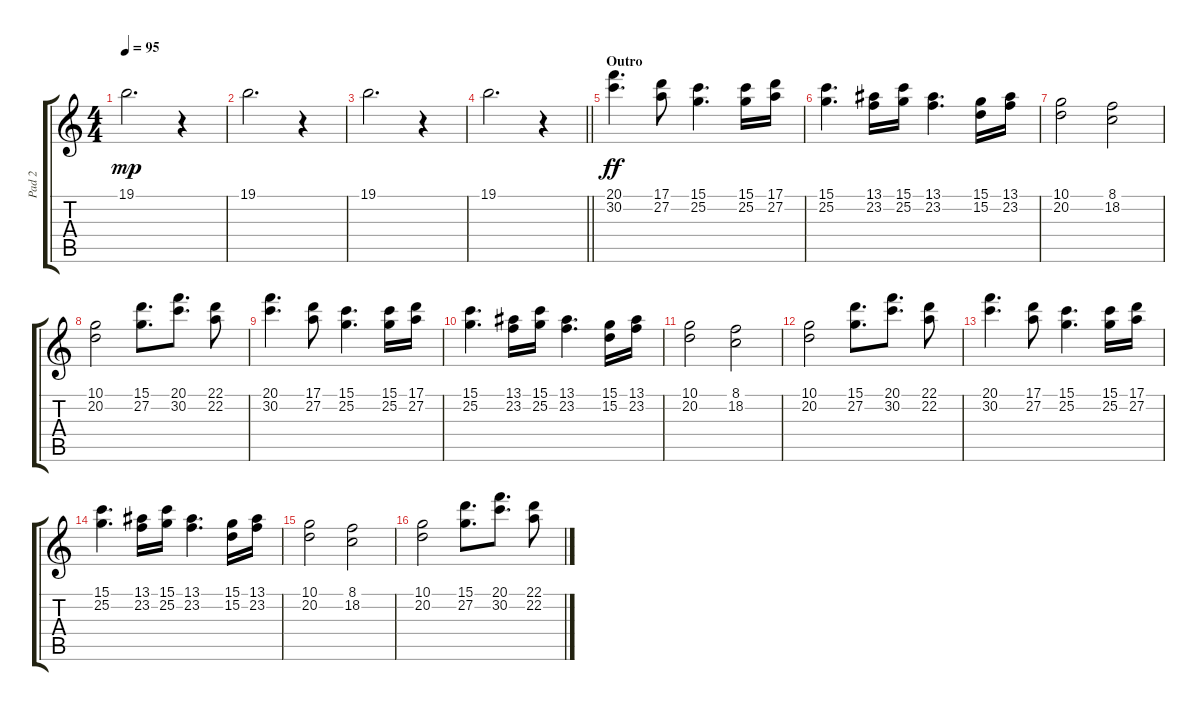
\track ("Pad 2" "Pad 2") {instrument pad8sweep}
\staff {score tabs}
\tuning (E4 B3 G3 D3 A2 E2) {hide}
\ts (4 4)
\tempo 95
\clef g2
\ks c
19.1.2{d dy mp} r.4 |
19.1.2{d} r.4 |
19.1.2{d} r.4 |
\barLineRight lightlight
19.1.2{d} r.4 |
\section ("" "Outro")
(20.1 30.2).4{d dy ff instrument pad2warm} (17.1 27.2).8 (15.1 25.2).4{d} (15.1 25.2).16 (17.1 27.2).16 |
(15.1 25.2).4{d} (13.1 23.2).16 (15.1 25.2).16 (13.1 23.2).4{d} (15.1 15.2).16 (13.1 23.2).16 |
(10.1 20.2).2 (8.1 18.2).2 |
(10.1 20.2).2 (15.1 27.2).8{d} (20.1 30.2).8{d} (22.1 22.2).8 |
(20.1 30.2).4{d} (17.1 27.2).8 (15.1 25.2).4{d} (15.1 25.2).16 (17.1 27.2).16 |
(15.1 25.2).4{d} (13.1 23.2).16 (15.1 25.2).16 (13.1 23.2).4{d} (15.1 15.2).16 (13.1 23.2).16 |
(10.1 20.2).2 (8.1 18.2).2 |
(10.1 20.2).2 (15.1 27.2).8{d} (20.1 30.2).8{d} (22.1 22.2).8 |
(20.1 30.2).4{d} (17.1 27.2).8 (15.1 25.2).4{d} (15.1 25.2).16 (17.1 27.2).16 |
(15.1 25.2).4{d} (13.1 23.2).16 (15.1 25.2).16 (13.1 23.2).4{d} (15.1 15.2).16 (13.1 23.2).16 |
(10.1 20.2).2 (8.1 18.2).2 |
(10.1 20.2).2 (15.1 27.2).8{d} (20.1 30.2).8{d} (22.1 22.2).8
